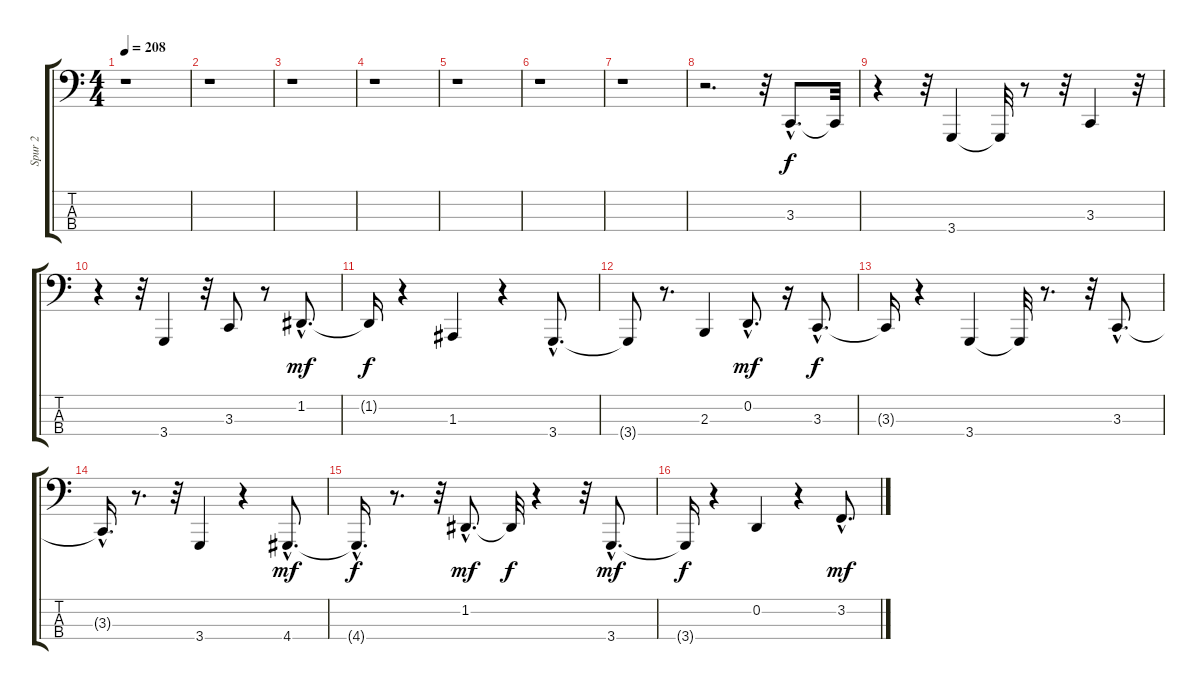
\track ("Spur 2" "Spur 2") {instrument acousticgrandpiano}
\staff {score tabs}
\tuning (G2 D2 A1 E1) {hide}
\ts (4 4)
\tempo 208
\clef f4
\ks c
r.1{dy f} |
r.1 |
r.1 |
r.1 |
r.1 |
r.1 |
r.1 |
r.2{d} r.32 3.3{hac}.8{d instrument electricbassfinger} 3.3{t}.32 |
r.4 r.32 3.4.4 3.4{t}.32 r.8 r.32 3.3.4 r.32 |
r.4 r.32 3.4.4 r.32 3.3.8 r.8 1.2{hac}.8{d dy mf} |
1.2{t}.16{dy f} r.4 1.3.4 r.4 3.4{hac}.8{d} |
3.4{t}.8 r.8{d} 2.3.4 0.2{hac}.8{d dy mf} r.16 3.3{hac}.8{d dy f} |
3.3{t}.16 r.4 3.4.4 3.4{t}.32 r.8{d} r.32 3.3{hac}.8{d} |
3.3{hac t}.16{d} r.8{d} r.32 3.4.4 r.4 4.4{hac}.8{d dy mf} |
4.4{hac t}.16{d dy f} r.8{d} r.32 1.2{hac}.8{d dy mf} 1.2{t}.32{dy f} r.4 r.32 3.4{hac}.8{d dy mf} |
3.4{t}.16{dy f} r.4 0.2.4 r.4 3.2{hac}.8{d dy mf}
